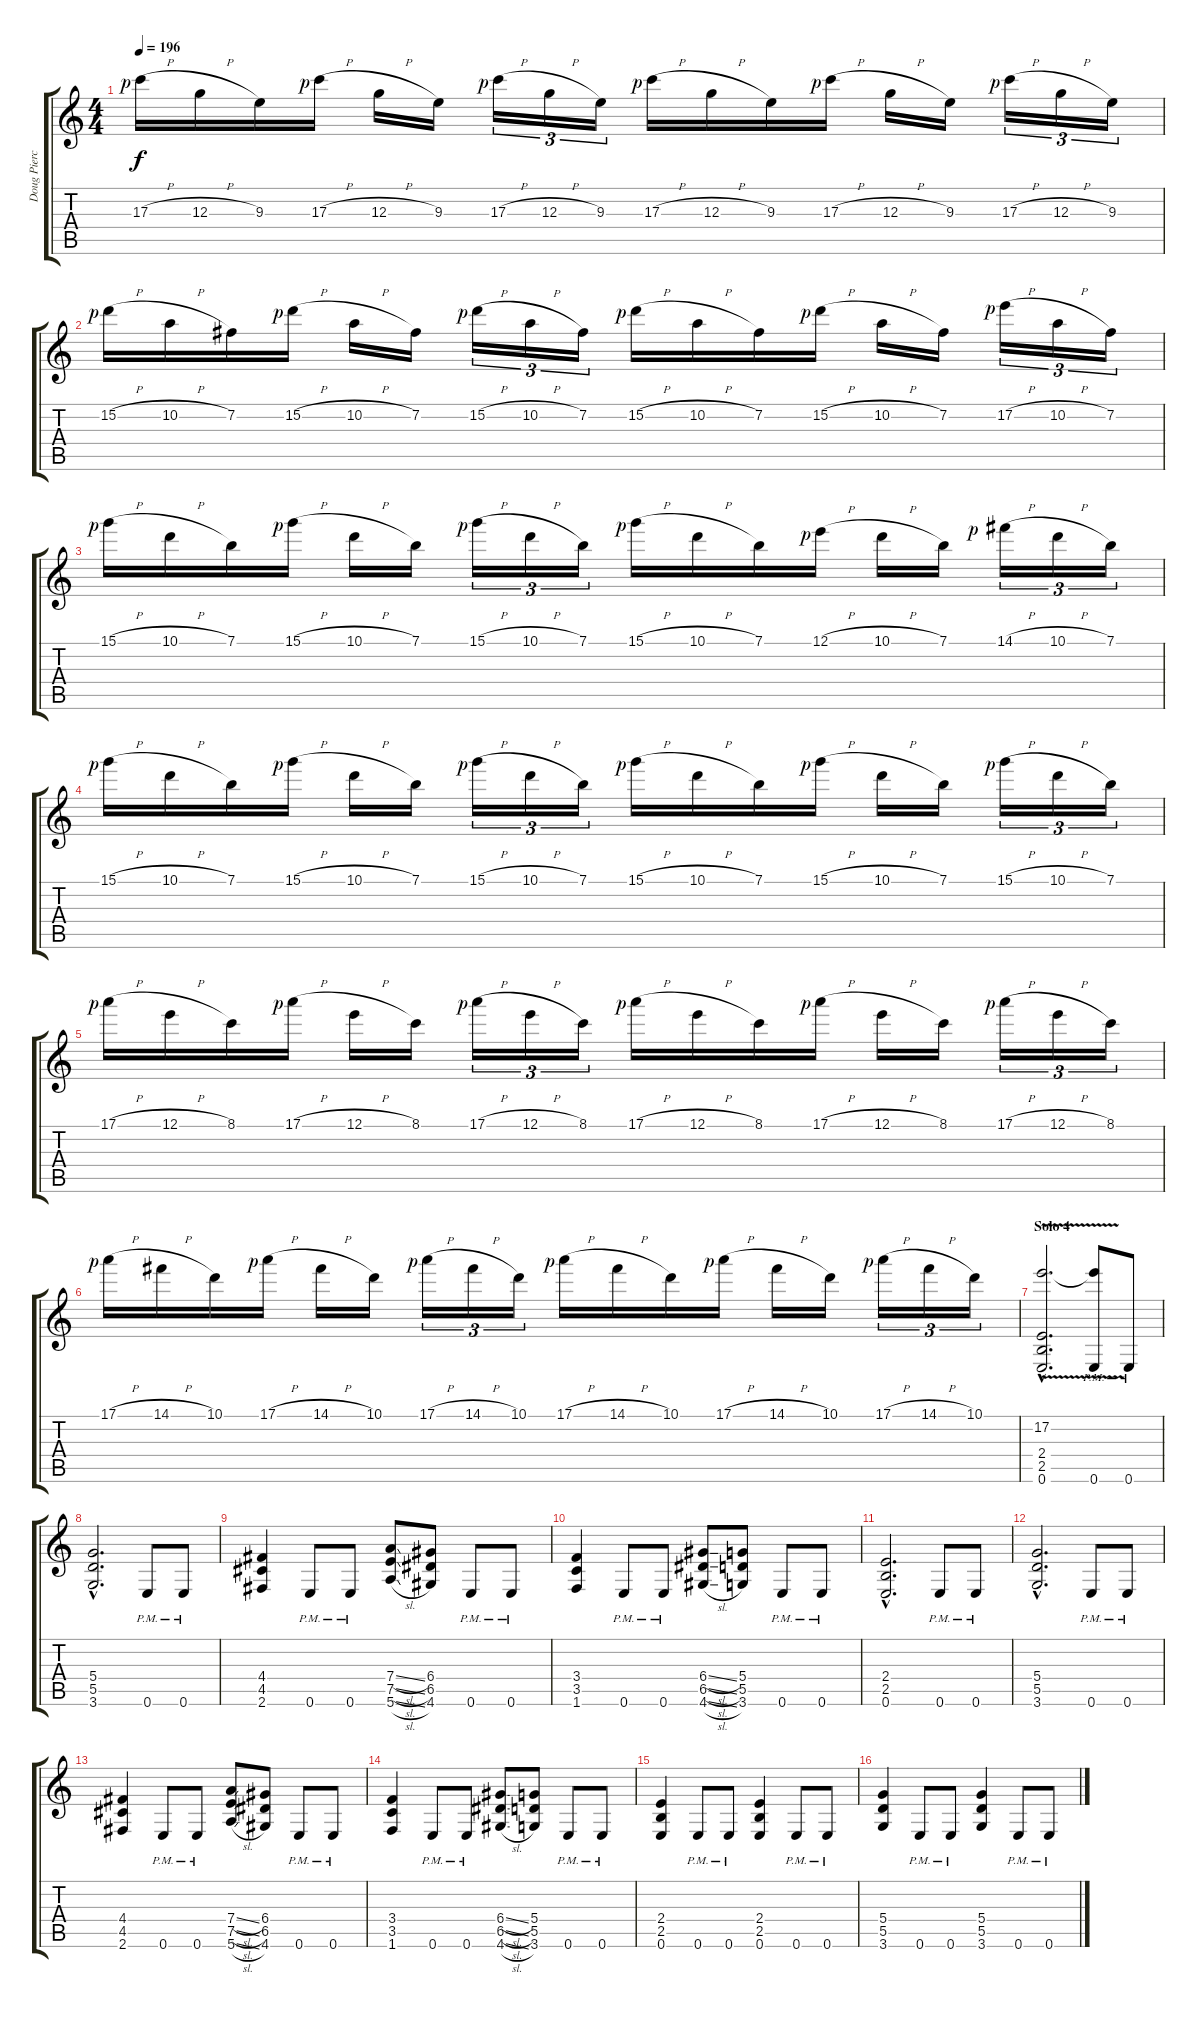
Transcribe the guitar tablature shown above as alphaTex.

\track ("Doug Piercy" "Doug Pierc") {instrument distortionguitar}
\staff {score tabs}
\tuning (E4 B3 G3 D3 A2 E2) {hide}
\ts (4 4)
\tempo 196
\clef g2
\ks c
17.3{h rf 1}.16{dy f} 12.3{h}.16 9.3.16 17.3{h rf 1}.16 12.3{h}.16 9.3.16 17.3{h rf 1}.16{tu (3 2)} 12.3{h}.16{tu (3 2)} 9.3.16{tu (3 2)} 17.3{h rf 1}.16 12.3{h}.16 9.3.16 17.3{h rf 1}.16 12.3{h}.16 9.3.16 17.3{h rf 1}.16{tu (3 2)} 12.3{h}.16{tu (3 2)} 9.3.16{tu (3 2)} |
15.2{h rf 1}.16 10.2{h}.16 7.2.16 15.2{h rf 1}.16 10.2{h}.16 7.2.16 15.2{h rf 1}.16{tu (3 2)} 10.2{h}.16{tu (3 2)} 7.2.16{tu (3 2)} 15.2{h rf 1}.16 10.2{h}.16 7.2.16 15.2{h rf 1}.16 10.2{h}.16 7.2.16 17.2{h rf 1}.16{tu (3 2)} 10.2{h}.16{tu (3 2)} 7.2.16{tu (3 2)} |
15.1{h rf 1}.16 10.1{h}.16 7.1.16 15.1{h rf 1}.16 10.1{h}.16 7.1.16 15.1{h rf 1}.16{tu (3 2)} 10.1{h}.16{tu (3 2)} 7.1.16{tu (3 2)} 15.1{h rf 1}.16 10.1{h}.16 7.1.16 12.1{h rf 1}.16 10.1{h}.16 7.1.16 14.1{h rf 1}.16{tu (3 2)} 10.1{h}.16{tu (3 2)} 7.1.16{tu (3 2)} |
15.1{h rf 1}.16 10.1{h}.16 7.1.16 15.1{h rf 1}.16 10.1{h}.16 7.1.16 15.1{h rf 1}.16{tu (3 2)} 10.1{h}.16{tu (3 2)} 7.1.16{tu (3 2)} 15.1{h rf 1}.16 10.1{h}.16 7.1.16 15.1{h rf 1}.16 10.1{h}.16 7.1.16 15.1{h rf 1}.16{tu (3 2)} 10.1{h}.16{tu (3 2)} 7.1.16{tu (3 2)} |
17.1{h rf 1}.16 12.1{h}.16 8.1.16 17.1{h rf 1}.16 12.1{h}.16 8.1.16 17.1{h rf 1}.16{tu (3 2)} 12.1{h}.16{tu (3 2)} 8.1.16{tu (3 2)} 17.1{h rf 1}.16 12.1{h}.16 8.1.16 17.1{h rf 1}.16 12.1{h}.16 8.1.16 17.1{h rf 1}.16{tu (3 2)} 12.1{h}.16{tu (3 2)} 8.1.16{tu (3 2)} |
17.1{h rf 1}.16 14.1{h}.16 10.1.16 17.1{h rf 1}.16 14.1{h}.16 10.1.16 17.1{h rf 1}.16{tu (3 2)} 14.1{h}.16{tu (3 2)} 10.1.16{tu (3 2)} 17.1{h rf 1}.16 14.1{h}.16 10.1.16 17.1{h rf 1}.16 14.1{h}.16 10.1.16 17.1{h rf 1}.16{tu (3 2)} 14.1{h}.16{tu (3 2)} 10.1.16{tu (3 2)} |
\section ("" "Solo 4")
(17.2{v hac} 2.4{hac} 2.5{hac} 0.6{hac}).2{d} (17.2{t} 0.6{pm}).8 0.6{pm}.8 |
(5.4{hac} 5.5{hac} 3.6{hac}).2{d} 0.6{pm}.8 0.6{pm}.8 |
(4.4 4.5 2.6).4 0.6{pm}.8 0.6{pm}.8 (7.4{sl} 7.5{sl} 5.6{sl}).8 (6.4 6.5 4.6).8 0.6{pm}.8 0.6{pm}.8 |
(3.4 3.5 1.6).4 0.6{pm}.8 0.6{pm}.8 (6.4{sl} 6.5{sl} 4.6{sl}).8 (5.4 5.5 3.6).8 0.6{pm}.8 0.6{pm}.8 |
(2.4{hac} 2.5{hac} 0.6{hac}).2{d} 0.6{pm}.8 0.6{pm}.8 |
(5.4{hac} 5.5{hac} 3.6{hac}).2{d} 0.6{pm}.8 0.6{pm}.8 |
(4.4 4.5 2.6).4 0.6{pm}.8 0.6{pm}.8 (7.4{sl} 7.5{sl} 5.6{sl}).8 (6.4 6.5 4.6).8 0.6{pm}.8 0.6{pm}.8 |
(3.4 3.5 1.6).4 0.6{pm}.8 0.6{pm}.8 (6.4{sl} 6.5{sl} 4.6{sl}).8 (5.4 5.5 3.6).8 0.6{pm}.8 0.6{pm}.8 |
(2.4 2.5 0.6).4 0.6{pm}.8 0.6{pm}.8 (2.4 2.5 0.6).4 0.6{pm}.8 0.6{pm}.8 |
(5.4 5.5 3.6).4 0.6{pm}.8 0.6{pm}.8 (5.4 5.5 3.6).4 0.6{pm}.8 0.6{pm}.8
